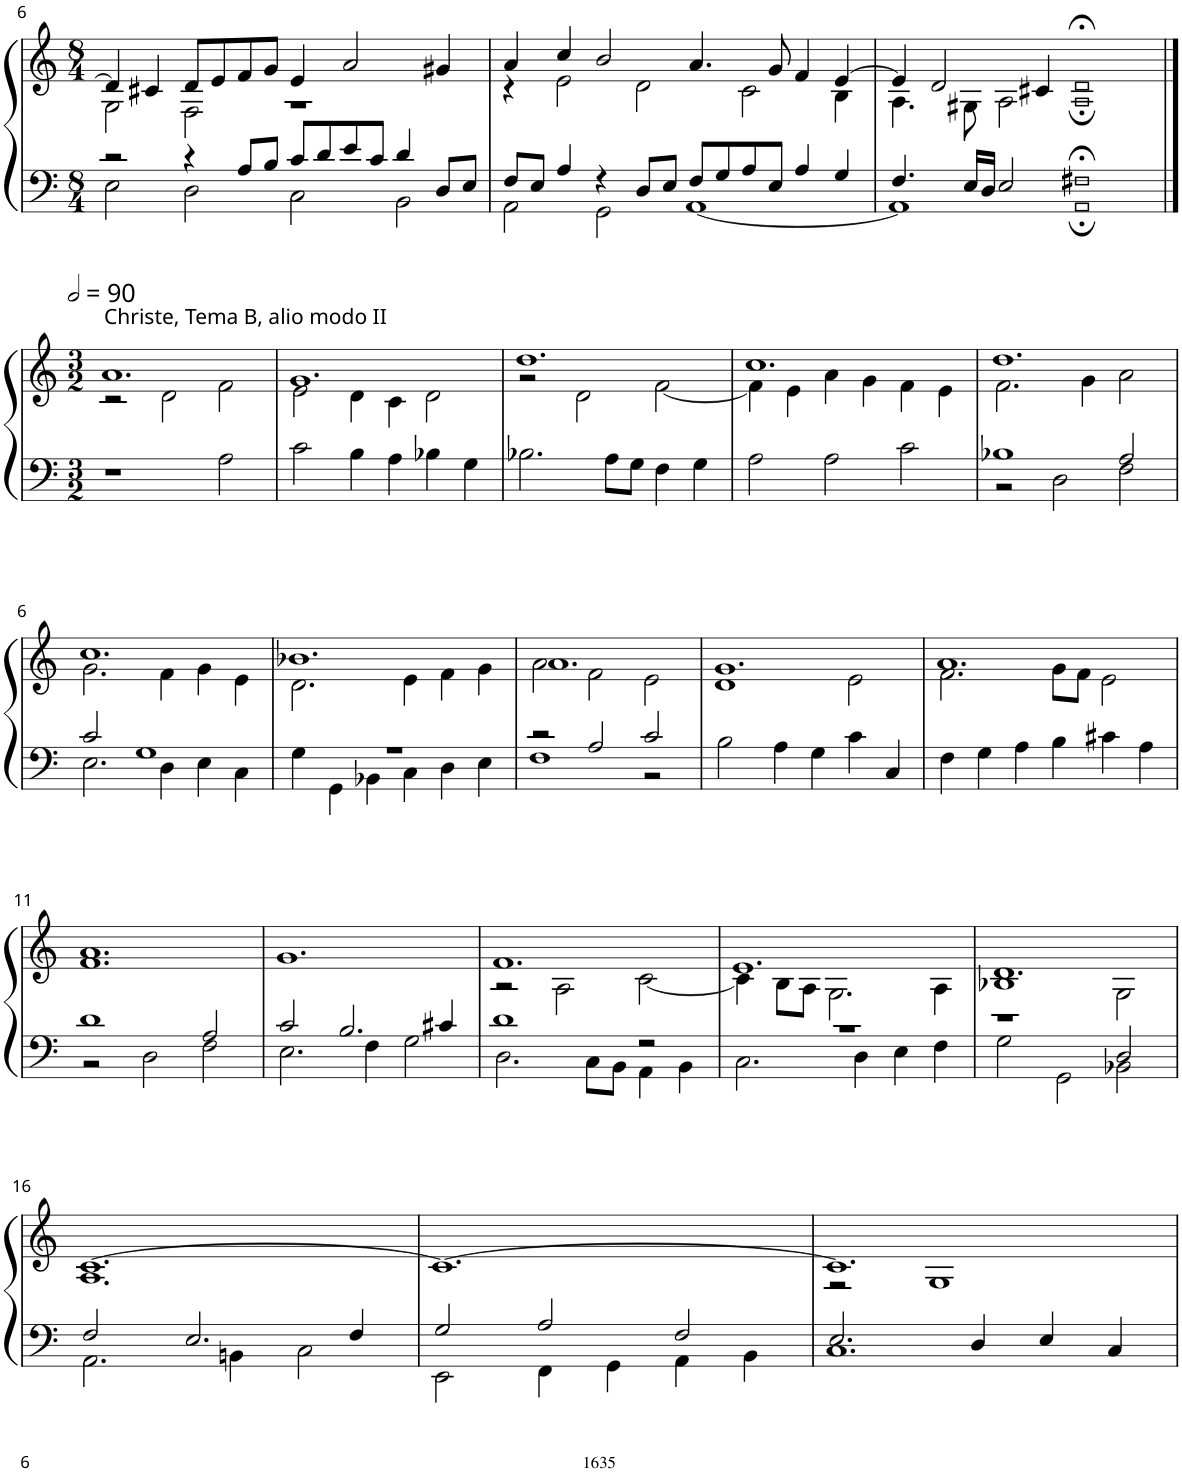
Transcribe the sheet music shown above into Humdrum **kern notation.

**kern	**kern
*part1	*part1
*staff2	*staff1
*I"Organ	*
!!LO:PB:g=z
*clefF4	*clefG2
*k[]	*k[]
*M8/4	*M8/4
=6	=6
*^	*^
2r	2E\	4d/]	2G\
.	.	4c#X/	.
4r	2D\	8d/L	2F\
.	.	8e/	.
8A/L	.	8f/	.
8B/J	.	8g/J	.
8c/L	2C\	4e/	1r
8d/	.	.	.
8e/	.	2a/	.
8c/J	.	.	.
4d/	2BB\	.	.
8D/L	.	4g#X/	.
8E/J	.	.	.
=7	=7	=7	=7
8F/L	2AA\	4a/	4r
8E/J	.	.	.
4A/	.	4cc/	2e\
4r	2GG\	2b/	.
8D/L	.	.	2d\
8E/J	.	.	.
8F/L	[1AA	4.a/	.
8G/	.	.	.
8A/	.	.	2c\
8E/J	.	8g/	.
4A/	.	4f/	.
4G/	.	[4e/	4B\
=8	=8	=8	=8
4.F/	1AA]	4e/]	4.A\
.	.	2d/	.
16E/LL	.	.	8G#X\
16D/JJ	.	.	.
2E/	.	.	2A\
.	.	4c#X/	.
1F#X;<	1AA;	1d;<	1A;
*v	*v	*	*
!!LO:LB:g=z	!!
==1	==1	==1
*M3/2	*M3/2	*
*	*MM180	*
*^	*	*
!	!	!LO:TX:a:t=Christe, Tema B, alio modo II	!
*v	*v	*	*
1r	1.a	2r
.	.	2d\
2A\	.	2f\
=2	=2	=2
2c\	1.g	2e\
4B\	.	4d\
4A\	.	4c\
4B-X\	.	2d\
4G\	.	.
=3	=3	=3
2.B-X\	1.dd	2r
.	.	2d\
8A\L	.	.
8G\J	.	.
4F\	.	[2f\
4G\	.	.
=4	=4	=4
2A\	1.cc	4f\]
.	.	4e\
2A\	.	4a\
.	.	4g\
2c\	.	4f\
.	.	4e\
=5	=5	=5
*^	*	*
1B-X	2r	1.dd	2.f\
.	2D\	.	.
.	.	.	4g\
2A/	2F\	.	2a\
!!LO:LB:g=z	!!
=6	=6	=6	=6
2c/	2.E\	1.cc	2.g\
1G	.	.	.
.	4D\	.	4f\
.	4E\	.	4g\
.	4C\	.	4e\
=7	=7	=7	=7
1.r	4G\	1.b-X	2.d\
.	4GG\	.	.
.	4BB-X\	.	.
.	4C\	.	4e\
.	4D\	.	4f\
.	4E\	.	4g\
=8	=8	=8	=8
2r	1F	1.a	2a\
2A/	.	.	2f\
2c/	2r	.	2e\
*v	*v	*	*
=9	=9	=9
2B\	1.g	1d
4A\	.	.
4G\	.	.
4c\	.	2e\
4C/	.	.
=10	=10	=10
4F\	1.a	2.f\
4G\	.	.
4A\	.	.
4B\	.	8g\L
.	.	8f\J
4c#X\	.	2e\
4A\	.	.
!!LO:LB:g=z	!!
=11	=11	=11
*^	*	*
1d	2r	1.a	1.f
.	2D\	.	.
2A/	2F\	.	.
*	*	*v	*v
=12	=12	=12
2c/	2.E\	1.g
2.B/	.	.
.	4F\	.
.	2G\	.
4c#X/	.	.
=13	=13	=13
*	*	*^
1d	2.D\	1.f	2r
.	.	.	2A\
.	8C\L	.	.
.	8BB\J	.	.
2r	4AA\	.	[2c\
.	4BB\	.	.
=14	=14	=14	=14
1.r	2.C\	1.e	4c\]
.	.	.	8B\L
.	.	.	8A\J
.	.	.	2.G\
.	4D\	.	.
.	4E\	.	.
.	4F\	.	4A\
=15	=15	=15	=15
1r	2G\	1.d	1B-X
.	2GG\	.	.
2D/	2BB-X\	.	2G\
!!LO:LB:g=z	!!
=16	=16	=16	=16
2F/	2.AA\	[1.c	1.A
2.E/	.	.	.
.	4BBn\	.	.
.	2C\	.	.
4F/	.	.	.
*	*	*v	*v
=17	=17	=17
2G/	2EE\	1.c_
2A/	4FF\	.
.	4GG\	.
2F/	4AA\	.
.	4BB\	.
=18	=18	=18
*	*	*^
2.E/	1.C	1.c]	2r
.	.	.	1G
4D/	.	.	.
4E/	.	.	.
4C/	.	.	.
*v	*v	*	*
*	*v	*v
=	=
*-	*-
